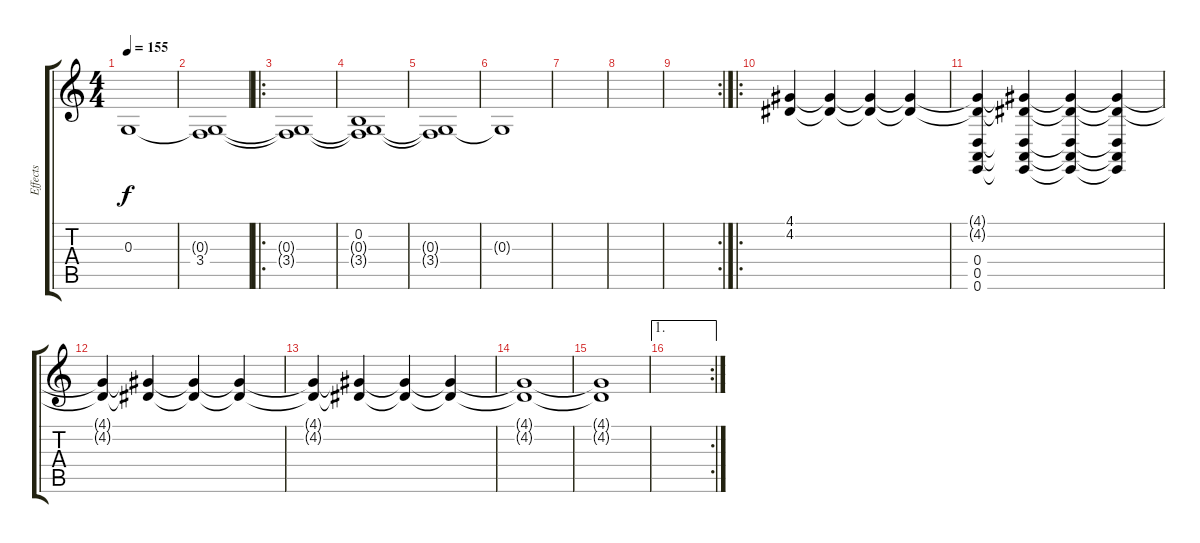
\track ("Effects" "Effects") {instrument applause}
\staff {score tabs}
\tuning (E4 B3 G3 D3 A2 E2) {hide}
\ts (4 4)
\tempo 155
\clef g2
\ks c
0.3.1{dy f balance 3 instrument applause} |
(0.3{t} 3.4).1{balance 6} |
\ro
(0.3{t} 3.4{t}).1{volume 0 balance 9} |
(0.2 0.3{t} 3.4{t}).1{balance 12} |
(0.3{t} 3.4{t}).1{balance 14} |
0.3{t}.1 |
|
|
\rc 2
|
\ro
(4.1 4.2).4{volume 4 balance 0} (4.1{t} 4.2{t}).4{balance 1} (4.1{t} 4.2{t}).4{balance 2} (4.1{t} 4.2{t}).4{balance 3} |
(4.1{t} 4.2{t} 0.4 0.5 0.6).4{balance 4} (4.1{t} 4.2{t} 0.4{t} 0.5{t} 0.6{t}).4{balance 5} (4.1{t} 4.2{t} 0.4{t} 0.5{t} 0.6{t}).4{balance 6} (4.1{t} 4.2{t} 0.4{t} 0.5{t} 0.6{t}).4{balance 7} |
(4.1{t} 4.2{t}).4{volume 0 balance 8} (4.1{t} 4.2{t}).4{balance 9} (4.1{t} 4.2{t}).4{balance 10} (4.1{t} 4.2{t}).4{balance 11} |
(4.1{t} 4.2{t}).4{balance 12} (4.1{t} 4.2{t}).4{balance 13} (4.1{t} 4.2{t}).4{balance 14} (4.1{t} 4.2{t}).4{balance 15} |
(4.1{t} 4.2{t}).1{balance 16} |
(4.1{t} 4.2{t}).1 |
\ae 1
\rc 2
